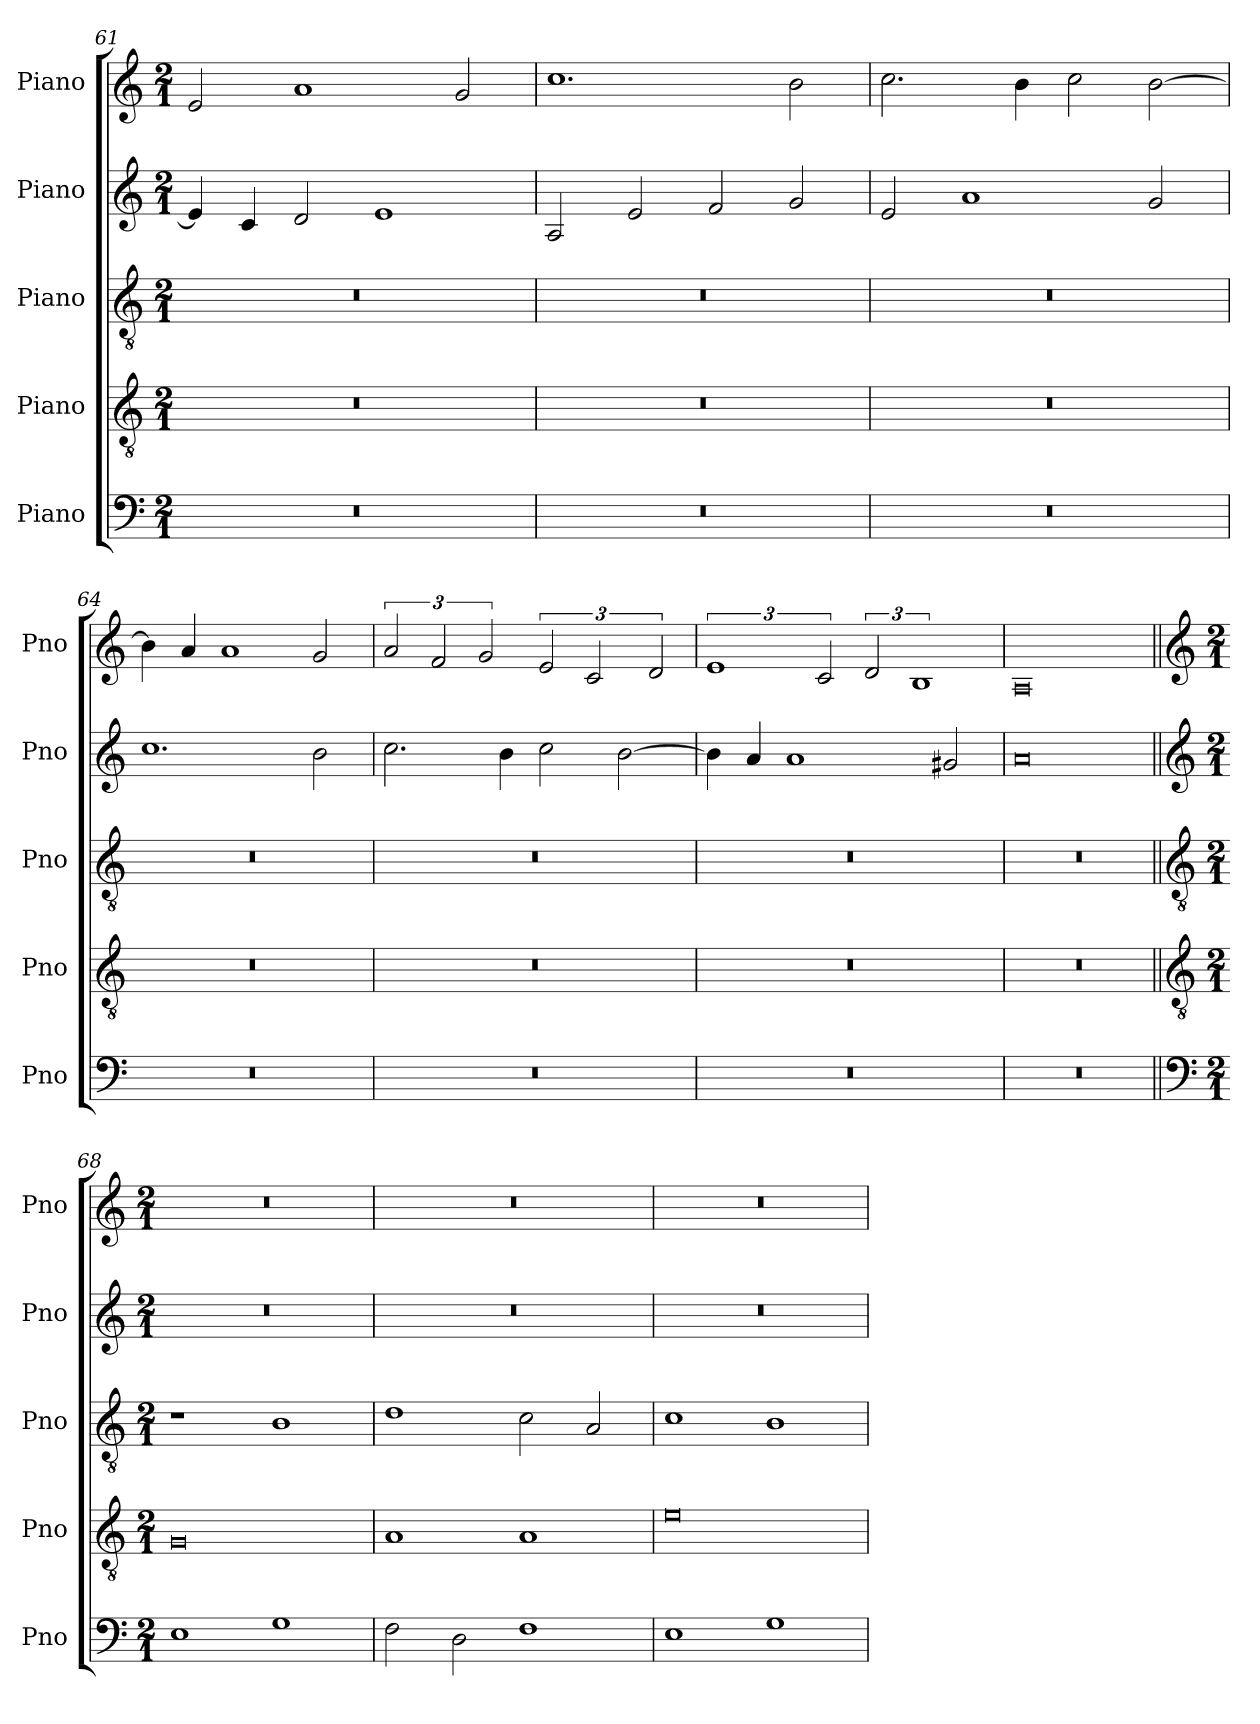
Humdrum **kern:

**kern	**kern	**kern	**kern	**kern
*part5	*part4	*part3	*part2	*part1
*staff5	*staff4	*staff3	*staff2	*staff1
*I"Piano	*I"Piano	*I"Piano	*I"Piano	*I"Piano
*I'Pno	*I'Pno	*I'Pno	*I'Pno	*I'Pno
*clefF4	*clefGv2	*clefGv2	*clefG2	*clefG2
*k[]	*k[]	*k[]	*k[]	*k[]
*M2/1	*M2/1	*M2/1	*M2/1	*M2/1
=61	=61	=61	=61	=61
0r	0r	0r	4e/]	2e/
.	.	.	4c/	.
.	.	.	2d/	1a
.	.	.	1e	.
.	.	.	.	2g/
=62	=62	=62	=62	=62
0r	0r	0r	2A/	1.cc
.	.	.	2e/	.
.	.	.	2f/	.
.	.	.	2g/	2b\
=63	=63	=63	=63	=63
0r	0r	0r	2e/	2.cc\
.	.	.	1a	.
.	.	.	.	4b\
.	.	.	.	2cc\
.	.	.	2g/	[2b\
!!LO:PB:g=z
=64	=64	=64	=64	=64
0r	0r	0r	1.cc	4b\]
.	.	.	.	4a/
.	.	.	.	1a
.	.	.	2b\	2g/
=65	=65	=65	=65	=65
0r	0r	0r	2.cc\	3a/
.	.	.	.	3f/
.	.	.	.	3g/
.	.	.	4b\	.
.	.	.	2cc\	3e/
.	.	.	.	3c/
.	.	.	[2b\	.
.	.	.	.	3d/
=66	=66	=66	=66	=66
0r	0r	0r	4b\]	3%2e
.	.	.	4a/	.
.	.	.	1a	.
.	.	.	.	3c/
.	.	.	.	3d/
.	.	.	.	3%2B
.	.	.	2g#X/	.
=67	=67	=67	=67	=67
0r	0r	0r	0a	0A
!!LO:LB:g=z
=68||	=68||	=68||	=68||	=68||
*clefF4	*clefGv2	*clefGv2	*clefG2	*clefG2
*M2/1	*M2/1	*M2/1	*M2/1	*M2/1
1E	0G	1r	0r	0r
1G	.	1B	.	.
=69	=69	=69	=69	=69
2F\	1A	1d	0r	0r
2D\	.	.	.	.
1F	1A	2c\	.	.
.	.	2A/	.	.
=70	=70	=70	=70	=70
1E	0e	1c	0r	0r
1G	.	1B	.	.
=	=	=	=	=
*-	*-	*-	*-	*-
